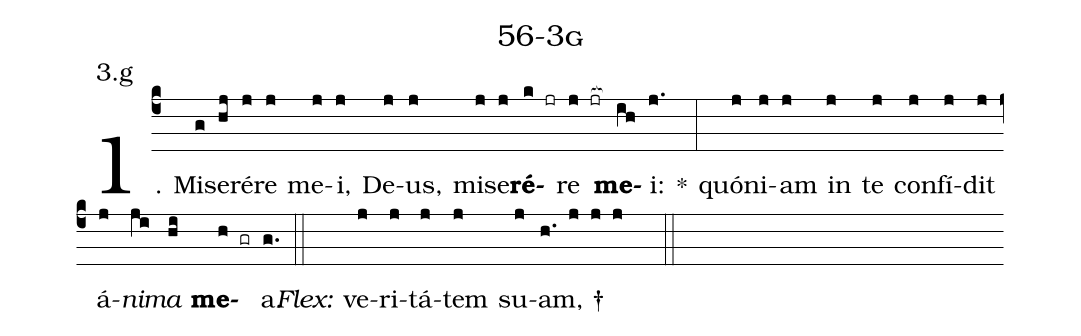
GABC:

name: 56-3g;
annotation: 3.g;
%%
(c4)1. Mi(g)se(hj)ré(j)re(j) me(j)i,(j) De(j)us,(j) mi(j)se(j)<b>ré</b>(k jr)re(j jr[ocb:1{]) <b>me</b>(ih[ocb:0}])i:(j.) *(:) quón(j)i(j)am(j) in(j) te(j) con(j)fí(j)dit(j) á(j)<i>ni</i>(ji)<i>ma</i>(hi) <b>me</b>(h gr)a.(g.) (::)
<i>Flex:</i>()  ve(j)ri(j)tá(j)tem(j) su(j)am, †(h. j j j  ::)
